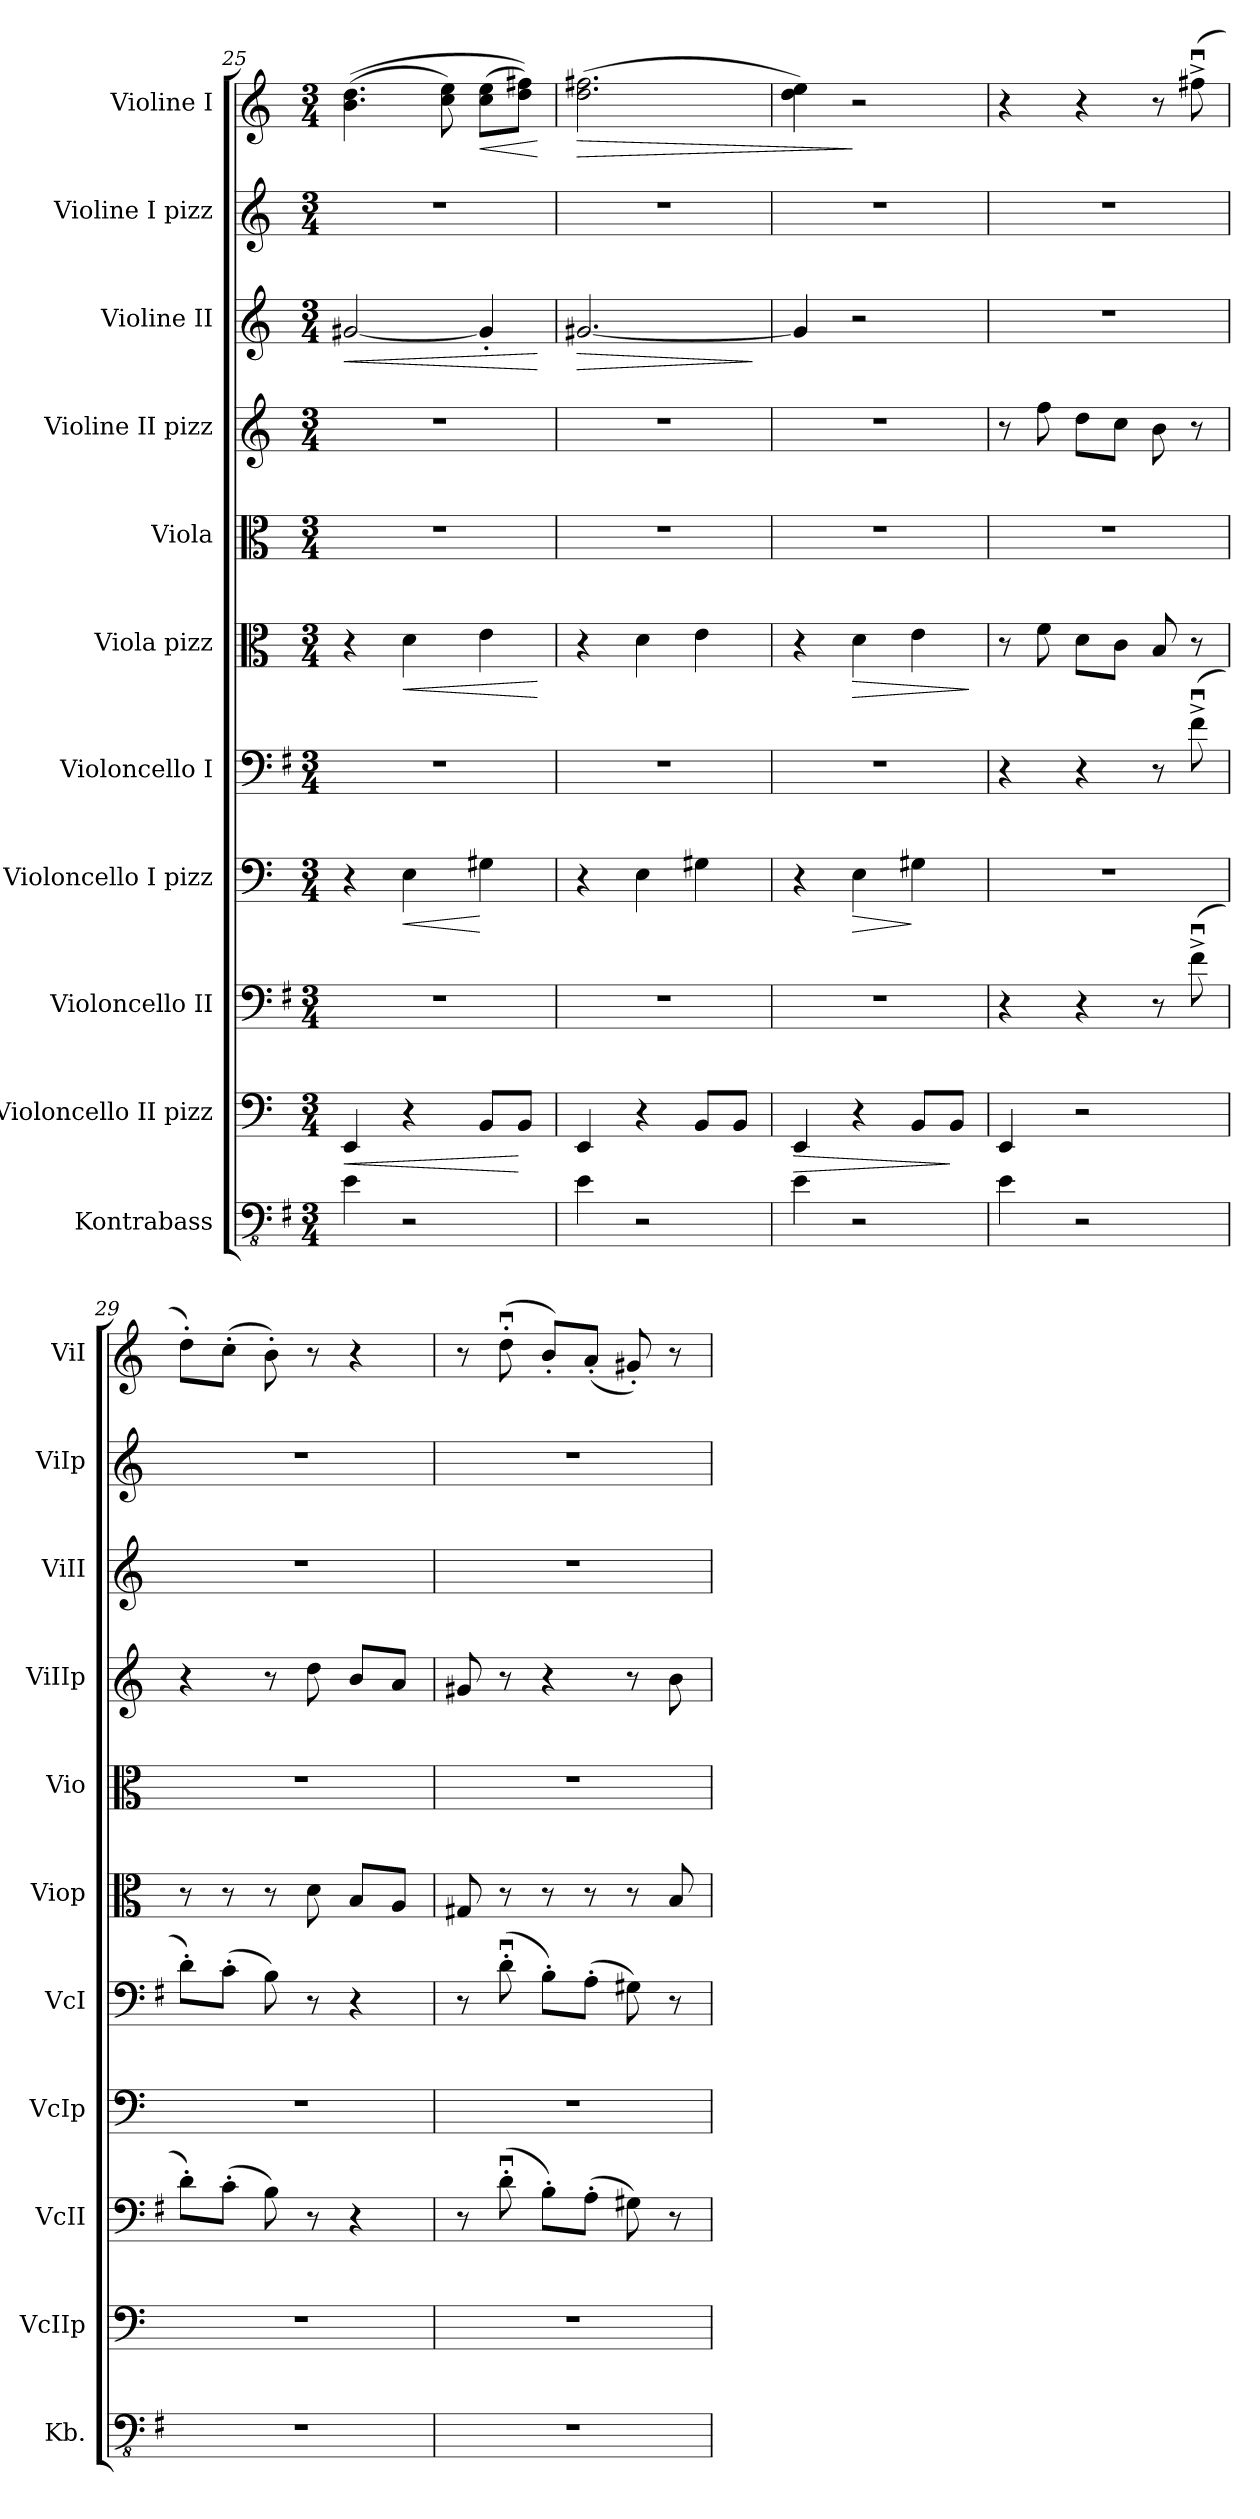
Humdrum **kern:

**kern	**kern	**dynam	**kern	**kern	**dynam	**kern	**kern	**dynam	**kern	**kern	**kern	**dynam	**kern	**kern	**dynam
*part11	*part10	*part10	*part9	*part8	*part8	*part7	*part6	*part6	*part5	*part4	*part3	*part3	*part2	*part1	*part1
*staff11	*staff10	*staff10	*staff9	*staff8	*staff8	*staff7	*staff6	*staff6	*staff5	*staff4	*staff3	*staff3	*staff2	*staff1	*staff1
*I"Kontrabass	*I"Violoncello II pizz	*	*I"Violoncello II	*I"Violoncello I pizz	*	*I"Violoncello I	*I"Viola pizz	*	*I"Viola	*I"Violine II  pizz	*I"Violine II	*	*I"Violine I pizz	*I"Violine I	*
*I'Kb.	*I'VcIIp	*	*I'VcII	*I'VcIp	*	*I'VcI	*I'Viop	*	*I'Vio	*I'ViIIp	*I'ViII	*	*I'ViIp	*I'ViI	*
*clefFv4	*clefF4	*	*clefF4	*clefF4	*	*clefF4	*clefC3	*	*clefC3	*clefG2	*clefG2	*	*clefG2	*clefG2	*
*ITrd7c12	*	*	*	*	*	*	*	*	*	*	*	*	*	*	*
*k[f#]	*k[]	*	*k[f#]	*k[]	*	*k[f#]	*k[]	*	*k[]	*k[]	*k[]	*	*k[]	*k[]	*
*M3/4	*M3/4	*	*M3/4	*M3/4	*	*M3/4	*M3/4	*	*M3/4	*M3/4	*M3/4	*	*M3/4	*M3/4	*
=25	=25	=25	=25	=25	=25	=25	=25	=25	=25	=25	=25	=25	=25	=25	=25
!	!	!LO:HP:b	!	!	!	!	!	!	!	!	!	!LO:HP:b	!	!	!
4EE\	4EE/	<	2.r	4r	.	2.r	4r	.	2.r	2.r	[2g#X/	<	2.r	((4.b\ 4.dd\	.
!	!	!	!	!	!LO:HP:b	!	!	!LO:HP:b	!	!	!	!	!	!	!
2r	4r	.	.	4E\	<	.	4d\	<	.	.	.	.	.	.	.
.	.	.	.	.	.	.	.	.	.	.	.	.	.	8cc\ 8ee\)	.
!	!	!	!	!	!	!	!	!	!	!	!	!	!	!	!LO:HP:b
.	8BB/L	.	.	4G#X\	[	.	4e\	.	.	.	4g#'/]	.	.	(8cc\ 8ee\L	<
.	8BB/J	[	.	.	.	.	.	.	.	.	.	.	.	8dd\ 8ff#X\J))	.
.	.	.	.	.	.	.	.	[	.	.	.	[	.	.	[
=26	=26	=26	=26	=26	=26	=26	=26	=26	=26	=26	=26	=26	=26	=26	=26
!	!	!	!	!	!	!	!	!	!	!	!	!LO:HP:b	!	!	!LO:HP:b
4EE\	4EE/	.	2.r	4r	.	2.r	4r	.	2.r	2.r	[2.g#X/	>	2.r	(2.dd\ 2.ff#X\	>
2r	4r	.	.	4E\	.	.	4d\	.	.	.	.	.	.	.	.
.	8BB/L	.	.	4G#X\	.	.	4e\	.	.	.	.	.	.	.	.
.	8BB/J	.	.	.	.	.	.	.	.	.	.	.	.	.	.
.	.	.	.	.	.	.	.	.	.	.	.	]	.	.	.
=27	=27	=27	=27	=27	=27	=27	=27	=27	=27	=27	=27	=27	=27	=27	=27
!	!	!LO:HP:b	!	!	!	!	!	!	!	!	!	!	!	!	!
4EE\	4EE/	>	2.r	4r	.	2.r	4r	.	2.r	2.r	4g#/]	.	2.r	4dd\ 4ee\)	.
!	!	!	!	!	!LO:HP:b	!	!	!LO:HP:b	!	!	!	!	!	!	!
2r	4r	.	.	4E\	>	.	4d\	>	.	.	2r	.	.	2r	]
.	8BB/L	.	.	4G#X\	]	.	4e\	.	.	.	.	.	.	.	.
.	8BB/J	]	.	.	.	.	.	.	.	.	.	.	.	.	.
.	.	.	.	.	.	.	.	]	.	.	.	.	.	.	.
=28	=28	=28	=28	=28	=28	=28	=28	=28	=28	=28	=28	=28	=28	=28	=28
4EE\	4EE/	.	4r	2.r	.	4r	8r	.	2.r	8r	2.r	.	2.r	4r	.
.	.	.	.	.	.	.	8f\	.	.	8ff\	.	.	.	.	.
2r	2r	.	4r	.	.	4r	8d\L	.	.	8dd\L	.	.	.	4r	.
.	.	.	.	.	.	.	8c\J	.	.	8cc\J	.	.	.	.	.
.	.	.	8r	.	.	8r	8B/	.	.	8b\	.	.	.	8r	.
.	.	.	(8f#u^\	.	.	(8f#u^\	8r	.	.	8r	.	.	.	(8ff#Xu^\	.
!!LO:PB:g=z
=29	=29	=29	=29	=29	=29	=29	=29	=29	=29	=29	=29	=29	=29	=29	=29
2.r	2.r	.	8d'\L)	2.r	.	8d'\L)	8r	.	2.r	4r	2.r	.	2.r	8dd'\L)	.
.	.	.	(8c'\J	.	.	(8c'\J	8r	.	.	.	.	.	.	(8cc'\J	.
.	.	.	8B\)	.	.	8B\)	8r	.	.	8r	.	.	.	8b'\)	.
.	.	.	8r	.	.	8r	8d\	.	.	8dd\	.	.	.	8r	.
.	.	.	4r	.	.	4r	8B/L	.	.	8b/L	.	.	.	4r	.
.	.	.	.	.	.	.	8A/J	.	.	8a/J	.	.	.	.	.
=30	=30	=30	=30	=30	=30	=30	=30	=30	=30	=30	=30	=30	=30	=30	=30
2.r	2.r	.	8r	2.r	.	8r	8G#X/	.	2.r	8g#X/	2.r	.	2.r	8r	.
.	.	.	(8du'\	.	.	(8du'\	8r	.	.	8r	.	.	.	(8ddu'\	.
.	.	.	8B'\L)	.	.	8B'\L)	8r	.	.	4r	.	.	.	8b'/L)	.
.	.	.	(8A'\J	.	.	(8A'\J	8r	.	.	.	.	.	.	(8a'/J	.
.	.	.	8G#X\)	.	.	8G#X\)	8r	.	.	8r	.	.	.	8g#X'/)	.
.	.	.	8r	.	.	8r	8B/	.	.	8b\	.	.	.	8r	.
=	=	=	=	=	=	=	=	=	=	=	=	=	=	=	=
*-	*-	*-	*-	*-	*-	*-	*-	*-	*-	*-	*-	*-	*-	*-	*-
